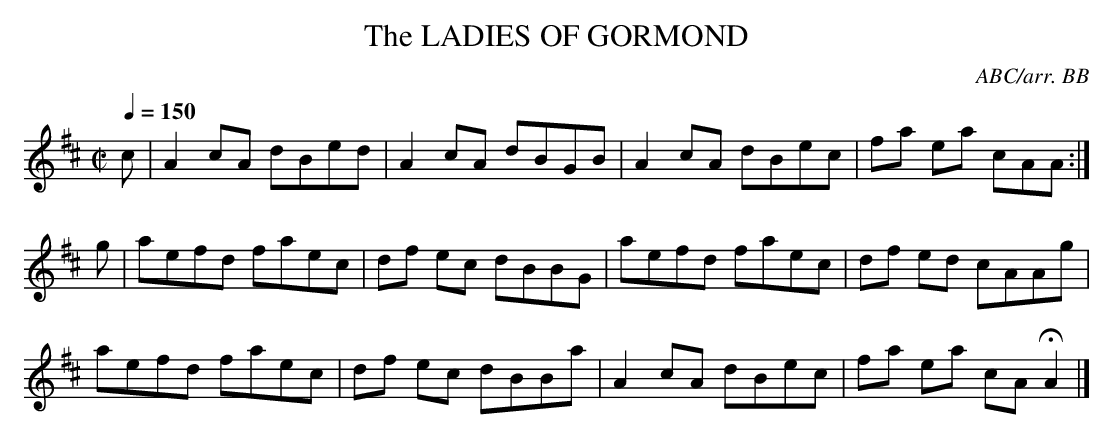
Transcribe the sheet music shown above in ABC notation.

X:1
T:LADIES OF GORMOND, The
C:ABC/arr. BB
Q:1/4=150
L:1/8
M:C|
K:Amix
c|A2cA dBed|A2cA dBGB|A2cA dBec|fa ea cAA:|
g|aefd faec|df ec dBBG|aefd faec|df ed cAAg|
aefd faec|df ec dBBa|A2cA dBec|fa ea cAHA2|]
